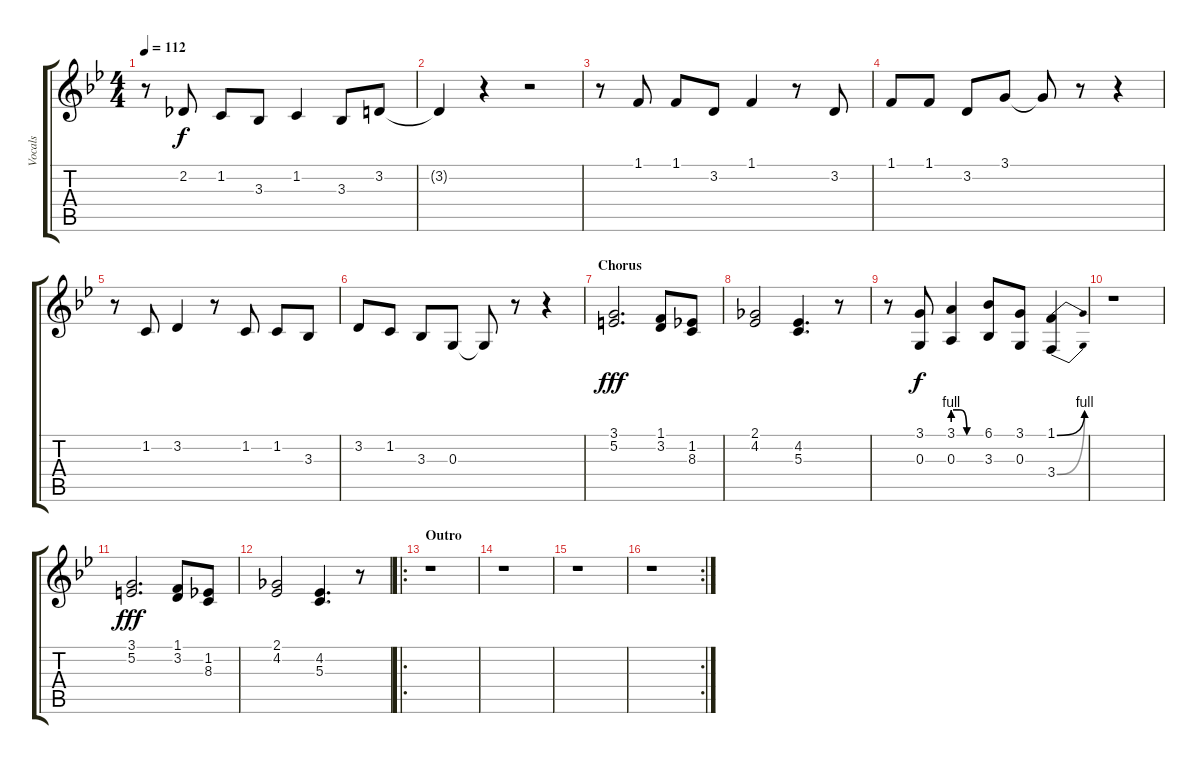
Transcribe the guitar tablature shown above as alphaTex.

\track ("Vocals" "Vocals") {instrument lead2sawtooth}
\staff {score tabs}
\tuning (E4 B3 G3 D3 A2 E2) {hide}
\ts (4 4)
\tempo 112
\clef g2
\ks bb
r.8{dy mf} 2.2.8{dy f} 1.2.8 3.3.8 1.2.4 3.3.8 3.2.8 |
3.2{t}.4 r.4 r.2 |
r.8 1.1.8 1.1.8 3.2.8 1.1.4 r.8 3.2.8 |
1.1.8 1.1.8 3.2.8 3.1.8 3.1{t}.8 r.8 r.4 |
r.8 1.2.8 3.2.4 r.8 1.2.8 1.2.8 3.3.8 |
3.2.8 1.2.8 3.3.8 0.3.8 0.3{t}.8 r.8 r.4 |
\section ("" "Chorus")
(3.1 5.2).2{d dy fff} (1.1 3.2).8 (1.2 8.3).8 |
(2.1 4.2).2 (4.2 5.3).4{d} r.8 |
r.8 (3.1 0.3).8{dy f} (3.1{be (custom 0 4 15 4 30 0 60 0)} 0.3{be (custom 0 4 15 4 30 0 60 0)}).4 (6.1 3.3).8 (3.1 0.3).8 (1.1{be (bend 0 0 60 4)} 3.4{be (bend 0 0 60 4)}).4 |
r.1 |
(3.1 5.2).2{d dy fff} (1.1 3.2).8 (1.2 8.3).8 |
(2.1 4.2).2 (4.2 5.3).4{d} r.8 |
\ro
\section ("" "Outro")
r.1 |
r.1 |
r.1 |
\rc 2
r.1
